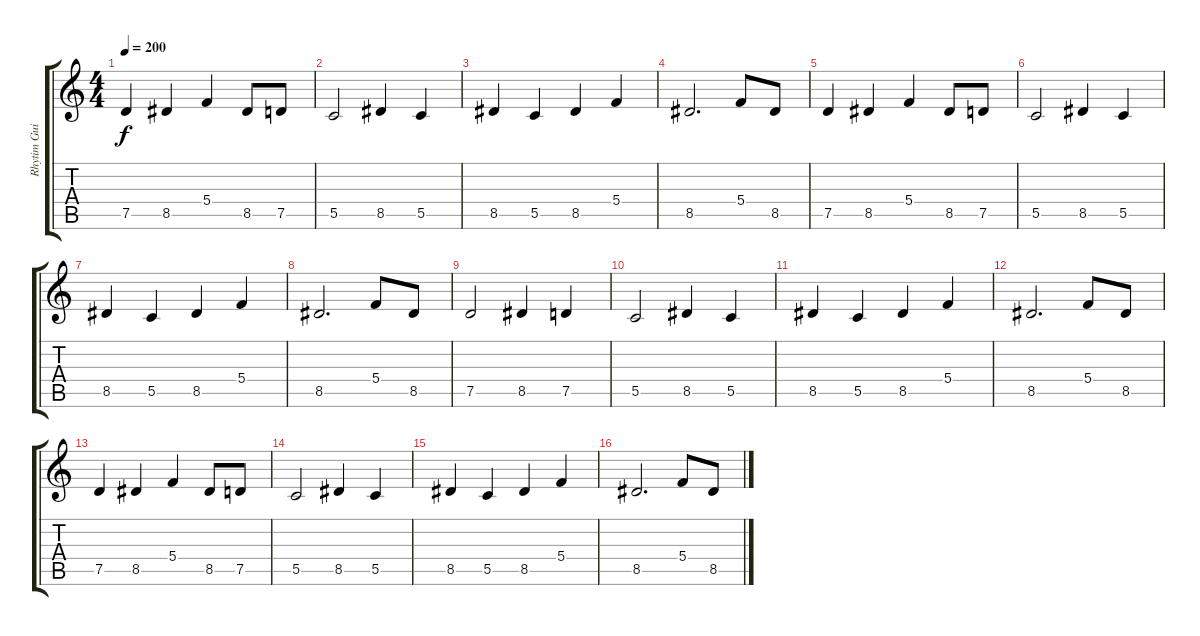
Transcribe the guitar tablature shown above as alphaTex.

\track ("Rhytim Guitar" "Rhytim Gui") {instrument distortionguitar}
\staff {score tabs}
\tuning (D4 A3 F3 C3 G2 D2) {hide}
\ts (4 4)
\tempo 200
\clef g2
\ks c
7.5.4{dy f} 8.5.4 5.4.4 8.5.8 7.5.8 |
5.5.2 8.5.4 5.5.4 |
8.5.4 5.5.4 8.5.4 5.4.4 |
8.5.2{d} 5.4.8 8.5.8 |
7.5.4 8.5.4 5.4.4 8.5.8 7.5.8 |
5.5.2 8.5.4 5.5.4 |
8.5.4 5.5.4 8.5.4 5.4.4 |
8.5.2{d} 5.4.8 8.5.8 |
7.5.2 8.5.4 7.5.4 |
5.5.2 8.5.4 5.5.4 |
8.5.4 5.5.4 8.5.4 5.4.4 |
8.5.2{d} 5.4.8 8.5.8 |
7.5.4 8.5.4 5.4.4 8.5.8 7.5.8 |
5.5.2 8.5.4 5.5.4 |
8.5.4 5.5.4 8.5.4 5.4.4 |
8.5.2{d} 5.4.8 8.5.8
